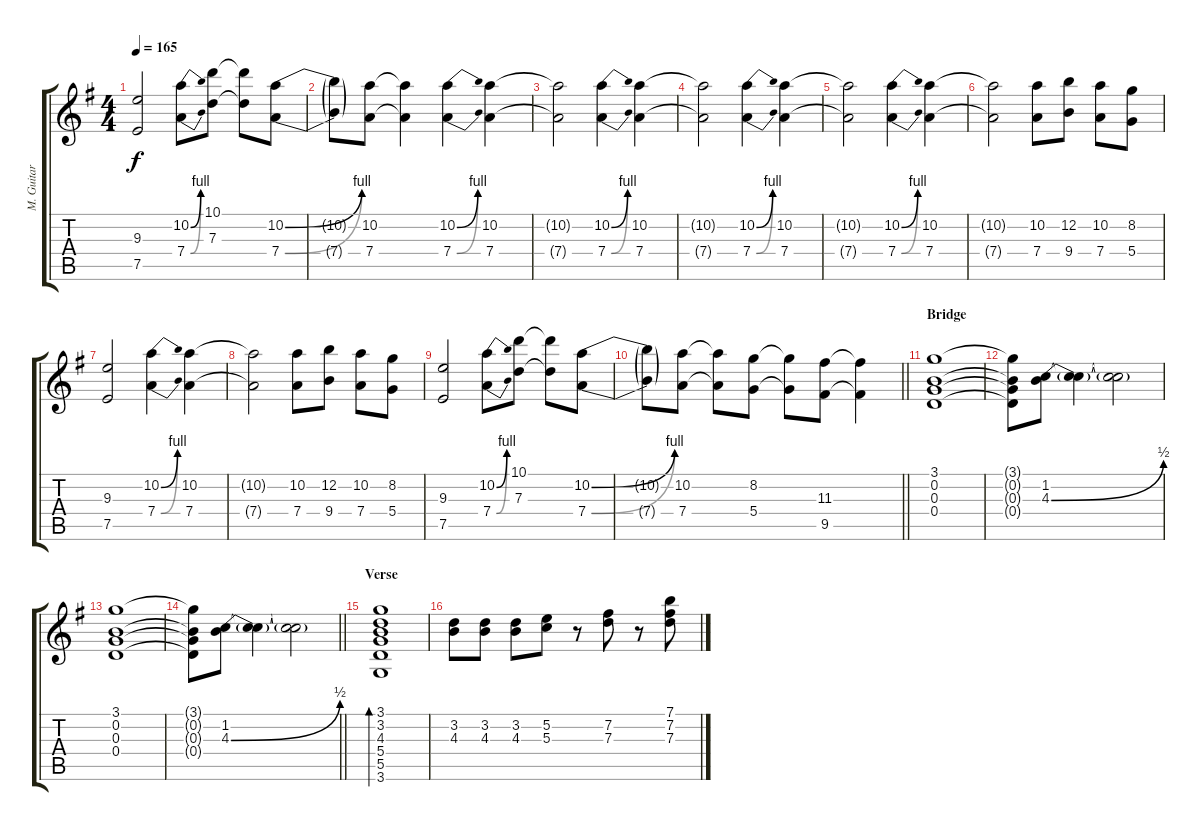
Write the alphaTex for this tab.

\track ("M. Guitar" "M. Guitar") {instrument overdrivenguitar}
\staff {score tabs}
\tuning (E4 B3 G3 D3 A2 E2) {hide}
\ts (4 4)
\tempo 165
\clef g2
\ks g
(9.3 7.5).2{dy f} (10.2{be (bend 0 0 60 4)} 7.4{be (bend 0 0 60 4)}).8 (10.1 7.3).8 (10.1{t} 7.3{t}).8 (10.2{be (bend 0 0 60 4)} 7.4{be (bend 0 0 60 4)}).8 |
(10.2{t} 7.4{t}).8 (10.2 7.4).8 (10.2{t} 7.4{t}).4 (10.2{be (bend 0 0 60 4)} 7.4{be (bend 0 0 60 4)}).4 (10.2 7.4).4 |
(10.2{t} 7.4{t}).2 (10.2{be (bend 0 0 60 4)} 7.4{be (bend 0 0 60 4)}).4 (10.2 7.4).4 |
(10.2{t} 7.4{t}).2 (10.2{be (bend 0 0 60 4)} 7.4{be (bend 0 0 60 4)}).4 (10.2 7.4).4 |
(10.2{t} 7.4{t}).2 (10.2{be (bend 0 0 60 4)} 7.4{be (bend 0 0 60 4)}).4 (10.2 7.4).4 |
(10.2{t} 7.4{t}).2 (10.2 7.4).8 (12.2 9.4).8 (10.2 7.4).8 (8.2 5.4).8 |
(9.3 7.5).2 (10.2{be (bend 0 0 60 4)} 7.4{be (bend 0 0 60 4)}).4 (10.2 7.4).4 |
(10.2{t} 7.4{t}).2 (10.2 7.4).8 (12.2 9.4).8 (10.2 7.4).8 (8.2 5.4).8 |
(9.3 7.5).2 (10.2{be (bend 0 0 60 4)} 7.4{be (bend 0 0 60 4)}).8 (10.1 7.3).8 (10.1{t} 7.3{t}).8 (10.2{be (bend 0 0 60 4)} 7.4{be (bend 0 0 60 4)}).8 |
\barLineRight lightlight
(10.2{t} 7.4{t}).8 (10.2 7.4).8 (10.2{t} 7.4{t}).8 (8.2 5.4).8 (8.2{t} 5.4{t}).8 (11.3 9.5).8 (11.3{t} 9.5{t}).4 |
\section ("" "Bridge")
(3.1 0.2 0.3 0.4).1 |
(3.1{t} 0.2{t} 0.3{t} 0.4{t}).8 (1.2 4.3{be (bend 0 0 60 2)}).8 (1.2{t} 4.3{t}).4 (1.2{t} 4.3{t}).2 |
(3.1 0.2 0.3 0.4).1 |
\barLineRight lightlight
(3.1{t} 0.2{t} 0.3{t} 0.4{t}).8 (1.2 4.3{be (bend 0 0 60 2)}).8 (1.2{t} 4.3{t}).4 (1.2{t} 4.3{t}).2 |
\section ("" "Verse")
\ks g
(3.1 3.2 4.3 5.4 5.5 3.6).1{bd 60} |
\ks g
(3.2 4.3).8 (3.2 4.3).8 (3.2 4.3).8 (5.2 5.3).8 r.8 (7.2 7.3).8 r.8 (7.1 7.2 7.3).8
